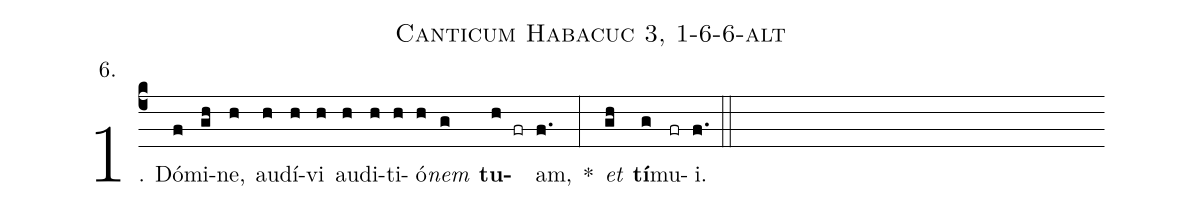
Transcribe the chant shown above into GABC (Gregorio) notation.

name: Canticum Habacuc 3, 1-6-6-alt;
annotation: 6.;
%%
(c4)1. Dó(f)mi(gh)ne,(h) au(h)dí(h)vi(h) au(h)di(h)ti(h)ó(h)<i>nem</i>(g) <b>tu</b>(h fr)am,(f.) *(:) <i>et</i>(gh) <b>tí</b>(g)mu(fr)i.(f.) (::)
